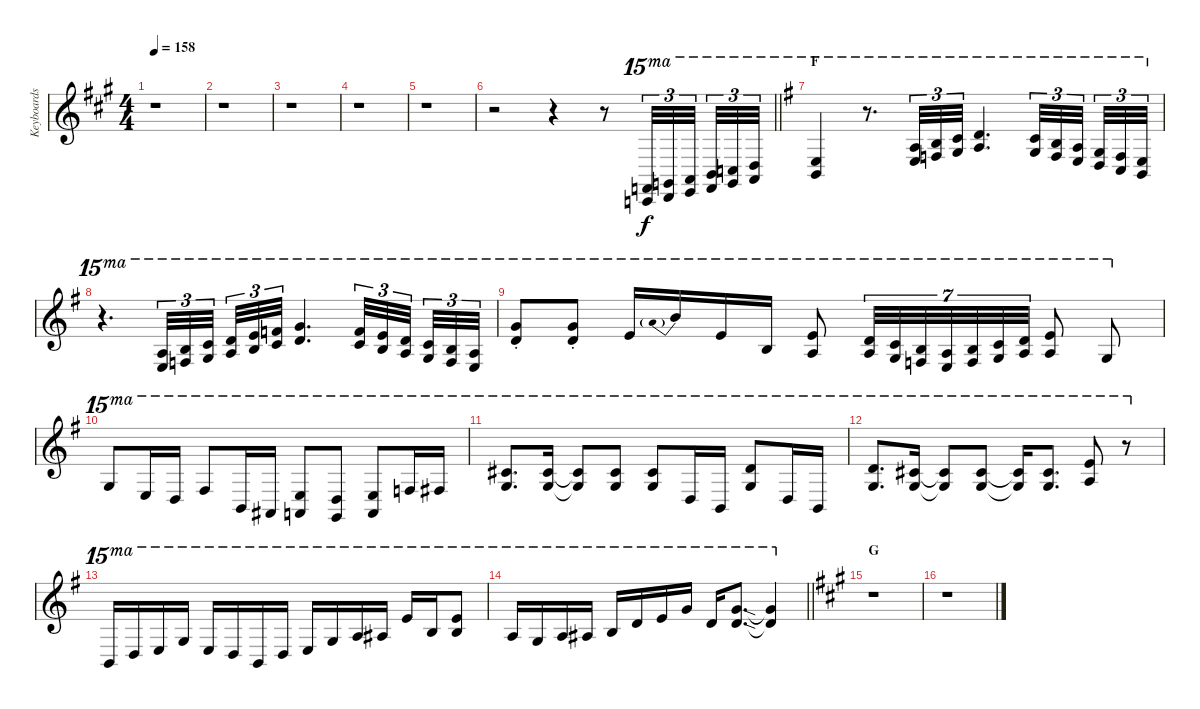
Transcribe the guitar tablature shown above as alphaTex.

\track ("Keyboards (high register)" "Keyboards ") {instrument acousticgrandpiano}
\staff {score}
\tuning (E4 B3 G3 D3 A2 E2 B1) {hide}
\ts (4 4)
\tempo 158
\clef g2
\ks f#minor
r.1{dy mf} |
r.1 |
r.1 |
r.1 |
r.1 |
\barLineRight lightlight
r.2 r.4 r.8 (6.2 5.3).32{tu (3 2) ot 15ma dy f instrument rockorgan} (8.2 7.3).32{tu (3 2) ot 15ma} (10.2 9.3).32{tu (3 2) ot 15ma beam splitsecondary} (12.2 10.3).32{tu (3 2) ot 15ma} (13.2 12.3).32{tu (3 2) ot 15ma} (15.2 14.3).32{tu (3 2) ot 15ma} |
\section ("" "F")
\ks g
(17.2 16.3).4{ot 15ma volume 16} r.8{d ot 15ma} (17.1 17.2).32{tu (3 2) ot 15ma} (19.1 18.2).32{tu (3 2) ot 15ma} (20.1 20.2).32{tu (3 2) ot 15ma} (22.1 22.2).4{d ot 15ma} (20.1 20.2).32{tu (3 2) ot 15ma} (19.1 18.2).32{tu (3 2) ot 15ma} (17.1 17.2).32{tu (3 2) ot 15ma beam splitsecondary} (15.1 15.2).32{tu (3 2) ot 15ma} (13.1 13.2).32{tu (3 2) ot 15ma} (12.1 12.2).32{tu (3 2) ot 15ma} |
r.4{d ot 15ma} (17.1 17.2).32{tu (3 2) ot 15ma} (19.1 18.2).32{tu (3 2) ot 15ma} (20.1 20.2).32{tu (3 2) ot 15ma beam splitsecondary} (22.1 22.2).32{tu (3 2) ot 15ma} (24.1 24.2).32{tu (3 2) ot 15ma} (25.1 25.2).32{tu (3 2) ot 15ma} (27.1 27.2).4{d ot 15ma} (25.1 25.2).32{tu (3 2) ot 15ma} (24.1 24.2).32{tu (3 2) ot 15ma} (22.1 22.2).32{tu (3 2) ot 15ma beam splitsecondary} (20.1 20.2).32{tu (3 2) ot 15ma} (19.1 18.2).32{tu (3 2) ot 15ma} (17.1 17.2).32{tu (3 2) ot 15ma} |
(27.1{st} 27.2{st}).8{ot 15ma} (27.1{st} 27.2{st}).8{ot 15ma} 24.1.16{ot 15ma} 29.1{be (prebend 0 4 60 4)}.16{ot 15ma} 24.1.16{ot 15ma} 19.1.16{ot 15ma} (24.1 22.2).8{ot 15ma} (22.1 22.2).32{tu (7 4) ot 15ma} (20.1 20.2).32{tu (7 4) ot 15ma} (19.1 18.2).32{tu (7 4) ot 15ma} (17.1 17.2).32{tu (7 4) ot 15ma} (19.1 18.2).32{tu (7 4) ot 15ma} (20.1 20.2).32{tu (7 4) ot 15ma} (22.1 22.2).32{tu (7 4) ot 15ma} (24.1 22.2).8{ot 15ma} 24.3.8{ot 15ma} |
15.1.8{ot 15ma} 12.1.16{ot 15ma} 10.1.16{ot 15ma} 14.1.8{ot 15ma} 7.1.16{ot 15ma} 6.1.16{ot 15ma} (5.1 17.2).8{ot 15ma} (3.1 15.2).8{ot 15ma} (5.1 17.2).8{ot 15ma} 13.1.16{ot 15ma} 14.1.16{ot 15ma} |
(15.1 26.2).8{d ot 15ma} (15.1 26.2).16{ot 15ma} (15.1{t} 26.2{t}).8{ot 15ma} (15.1 26.2).8{ot 15ma} (15.1 26.2).8{ot 15ma} 10.1.16{ot 15ma} 7.1.16{ot 15ma} (22.1 20.2).8{ot 15ma} 10.1.16{ot 15ma} 7.1.16{ot 15ma} |
(27.2 24.3).8{d ot 15ma} (26.2 24.3).16{ot 15ma} (26.2{t} 24.3{t}).8{ot 15ma} (30.3 29.4).8{ot 15ma} (30.3{t} 29.4{t}).16{ot 15ma} (30.3 29.4).8{d ot 15ma} (29.2 26.3).8{ot 15ma} r.8{ot 15ma} |
21.4.16{ot 15ma} 19.3.16{ot 15ma} 26.4.16{ot 15ma} 24.3.16{ot 15ma} 26.4.16{ot 15ma} 24.4.16{ot 15ma} 26.5.16{ot 15ma} 24.4.16{ot 15ma} 26.4.16{ot 15ma} 24.3.16{ot 15ma} 26.3.16{ot 15ma} 23.2.16{ot 15ma} 24.1.16{ot 15ma} 24.2.16{ot 15ma} (24.1 24.2).8{ot 15ma} |
\barLineRight lightlight
26.3.16{ot 15ma} 24.3.16{ot 15ma} 26.3.16{ot 15ma} 23.2.16{ot 15ma} 24.2.16{ot 15ma} 27.2.16{ot 15ma} 24.1.16{ot 15ma} 27.1.16{ot 15ma} 27.2.16{ot 15ma} (27.1{sod} 27.2{sod}).8{d ot 15ma} (27.1{t} 27.2{t}).4{ot 15ma} |
\section ("" "G")
\ks f#minor
r.1 |
r.1
